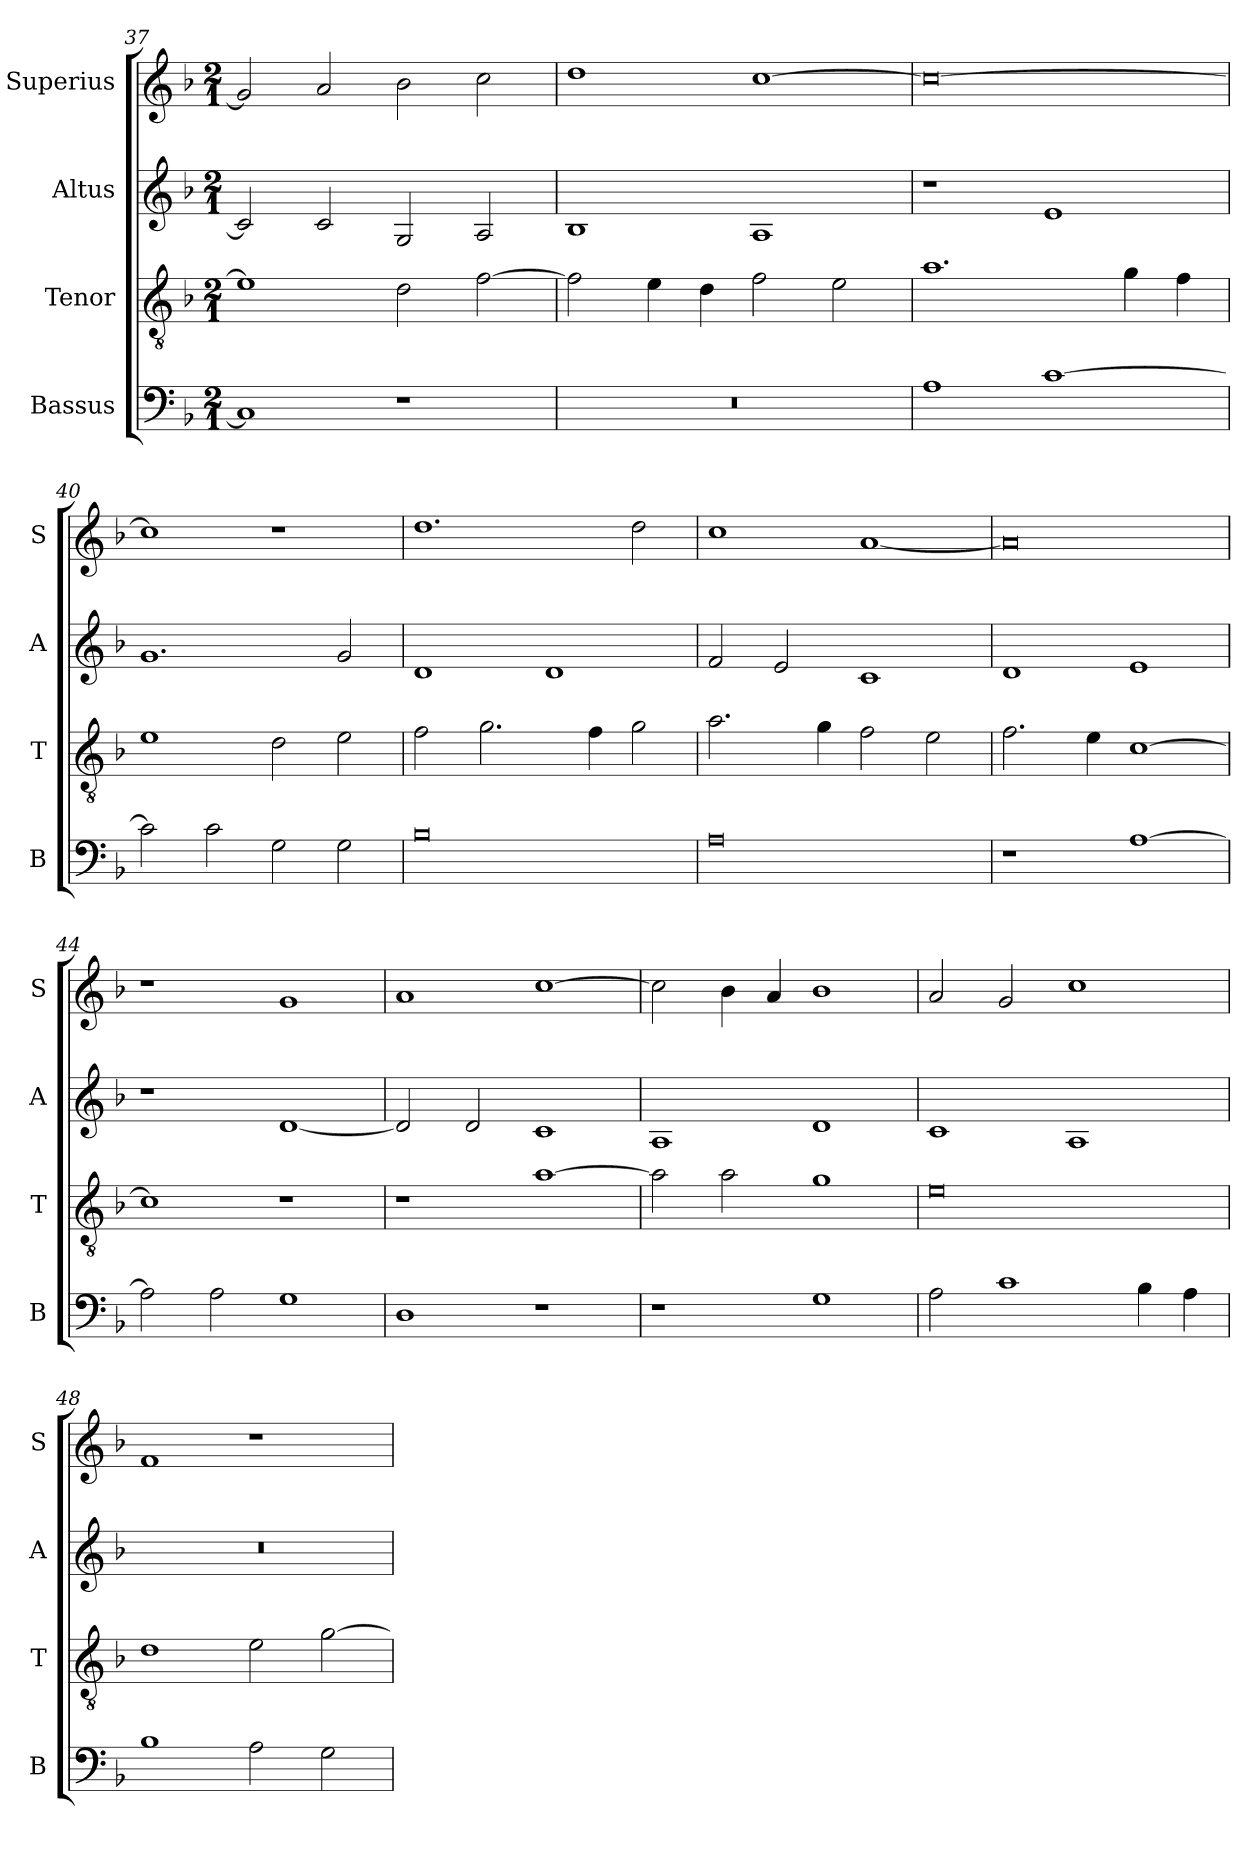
**kern	**kern	**kern	**kern
*part4	*part3	*part2	*part1
*staff4	*staff3	*staff2	*staff1
*I"Bassus	*I"Tenor	*I"Altus	*I"Superius
*I'B	*I'T	*I'A	*I'S
*clefF4	*clefGv2	*clefG2	*clefG2
*k[b-]	*k[b-]	*k[b-]	*k[b-]
*F:	*F:	*F:	*F:
*M2/1	*M2/1	*M2/1	*M2/1
=37	=37	=37	=37
1C]	1e]	2c]	2g]
.	.	2c	2a
1r	2d	2G	2b-
.	[2f	2A	2cc
=38	=38	=38	=38
0r	2f]	1B-	1dd
.	4e	.	.
.	4d	.	.
.	2f	1A	[1cc
.	2e	.	.
=39	=39	=39	=39
1A	1.a	1r	0cc_
[1c	.	1e	.
.	4g	.	.
.	4f	.	.
=40	=40	=40	=40
2c]	1e	1.g	1cc]
2c	.	.	.
2G	2d	.	1r
2G	2e	2g	.
=41	=41	=41	=41
0B-	2f	1d	1.dd
.	2.g	.	.
.	.	1d	.
.	4f	.	.
.	2g	.	2dd
=42	=42	=42	=42
0A	2.a	2f	1cc
.	.	2e	.
.	4g	.	.
.	2f	1c	[1a
.	2e	.	.
=43	=43	=43	=43
1r	2.f	1d	0a]
.	4e	.	.
[1A	[1c	1e	.
=44	=44	=44	=44
2A]	1c]	1r	1r
2A	.	.	.
1G	1r	[1d	1g
=45	=45	=45	=45
1D	1r	2d]	1a
.	.	2d	.
1r	[1a	1c	[1cc
=46	=46	=46	=46
1r	2a]	1A	2cc]
.	2a	.	4b-
.	.	.	4a
1G	1g	1d	1b-
=47	=47	=47	=47
2A	0e	1c	2a
1c	.	.	2g
.	.	1A	1cc
4B-	.	.	.
4A	.	.	.
=48	=48	=48	=48
1B-	1d	0r	1f
2A	2e	.	1r
2G	[2g	.	.
=	=	=	=
*-	*-	*-	*-
